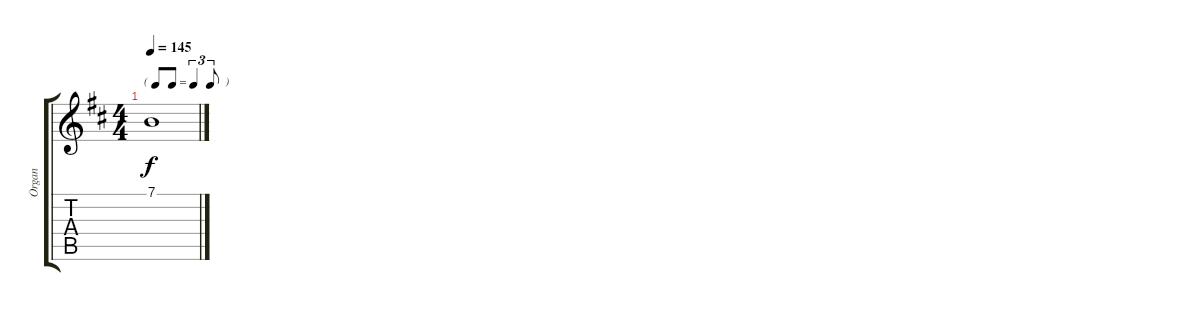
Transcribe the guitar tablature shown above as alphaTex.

\track ("Organ" "Organ") {instrument drawbarorgan}
\staff {score tabs}
\tuning (E4 B3 G3 D3 A2 E2) {hide}
\ts (4 4)
\tf triplet8th
\tempo 145
\clef g2
\ks d
7.1{t}.1{dy f}
